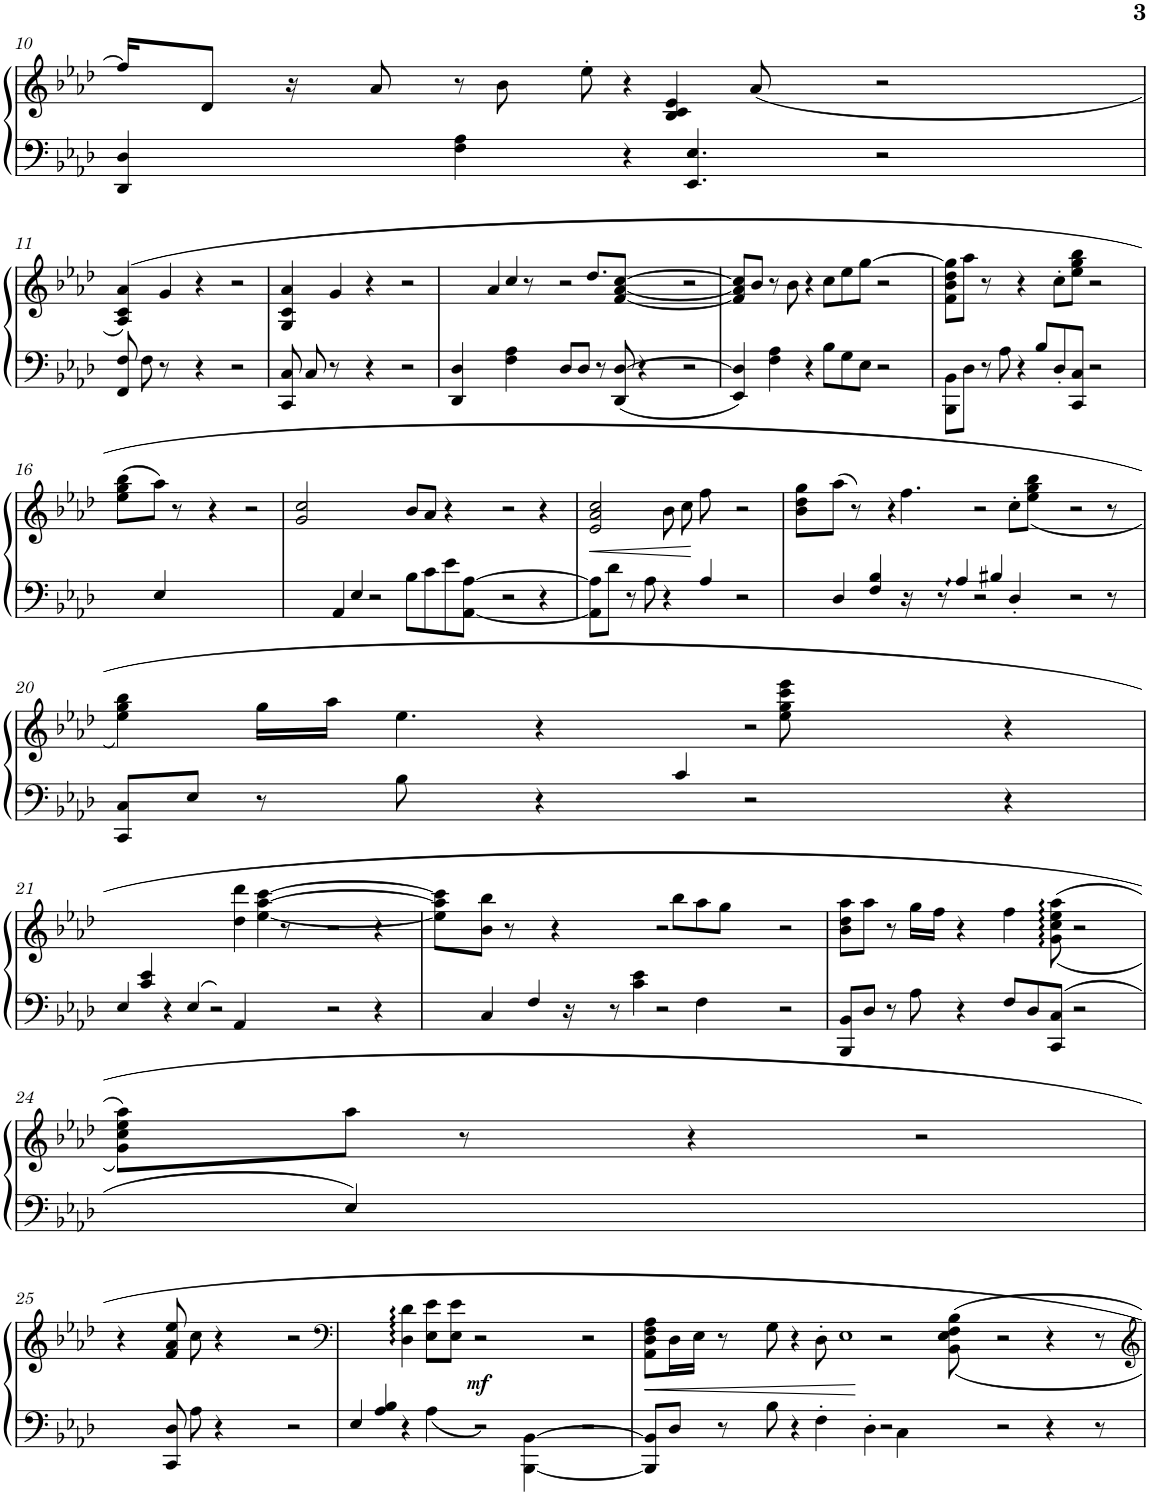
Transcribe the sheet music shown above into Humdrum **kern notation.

**kern	**kern	**dynam
*part1	*part1	*part1
*staff2	*staff1	*staff1/2
*I"Piano	*	*
*I'Pno	*	*
!!LO:PB:g=z
*clefF4	*clefG2	*
*k[b-e-a-d-]	*k[b-e-a-d-]	*
=10	=10	=10
4DD-/ 4D-/	16ff/KL]	.
.	8d-/J	.
.	16r	.
4F\ 4A-\	8a-/	.
.	8r	.
4r	8b-\	.
.	8ee-'\	.
4.EE-/ 4.E-/	4r	.
.	4B-/ 4c/ 4e-/	.
2r	.	.
.	(<8a-/	.
.	2r	.
4ryy	.	.
16ryy	4...ryy	.
4ryy	.	.
8ryy	.	.
32ryy	.	.
!!LO:LB:g=z
=11	=11	=11
8FF/ 8F/	4A-/ 4c/ 4a-/)	.
8F\	.	.
8r	4g/	.
4r	.	.
.	4r	.
2r	.	.
.	2ryy	.
2.ryy	.	.
.	2r	.
.	8ryy	.
=12	=12	=12
8CC/ 8C/	4G/ 4c/ 4a-/	.
8C/	.	.
8r	4g/	.
4r	.	.
.	4r	.
2r	.	.
.	2ryy	.
2.ryy	.	.
.	2r	.
.	8ryy	.
=13	=13	=13
4DD-/ 4D-/	8ryy	.
.	4a-/	.
4F\ 4A-\	.	.
.	4cc/	.
8D-/L	.	.
8D-/J	8r	.
8r	2r	.
8DD-/ [>8D-/	.	.
4r	.	.
8.ryy	8.dd-/L	.
2r	[<8f/ [<8a-/ [>8cc/J	.
.	8.ryy	.
.	2r	.
8.ryy	.	.
4ryy	.	.
.	8.ryy	.
16ryy	.	.
=14	=14	=14
4EE-/ 4D-/]	8f/] 8a-/] 8cc/]L	.
.	4ryy	.
4ryy	.	.
.	16ryy	.
.	8b-/J	.
16ryy	.	.
4F\ 4A-\	8r	.
.	8b-\	.
4r	4r	.
8B-\L	8cc\L	.
8G\	8ee-\	.
8E-\J	[>8gg\J	.
2r	2r	.
4..ryy	4..ryy	.
=15	=15	=15
8BBB-\ 8BB-\L	8f\ 8b-\ 8dd-\ 8gg\]L	.
8D-\J	8aa-\J	.
8r	8r	.
8A-\	4r	.
4r	.	.
.	8cc'\L	.
8B-/L	8ee-\ 8gg\ 8bb-\J	.
8D-'/	2r	.
8CC/ 8C/J	.	.
2r	.	.
.	4..ryy	.
4..ryy	.	.
.	4ryy	.
!!LO:LB:g=z
=16	=16	=16
16ryy	(>8ee-\ 8gg\ 8bb-\L	.
4E-/	.	.
.	8aa-\J)	.
.	8r	.
2ryy	.	.
.	2ryy	.
8.ryy	.	.
.	4r	.
2...ryy	.	.
.	2r	.
.	4ryy	.
.	16ryy	.
=17	=17	=17
4ryy	2g/ 2cc/	.
4AA-/	.	.
4E-/	8ryy	.
.	8b-/L	.
2r	8a-/J	.
.	4r	.
.	8ryy	.
8B-\L	2r	.
8c\	.	.
8e-\	.	.
[<8AA-\ [>8A-\J	.	.
16ryy	4r	.
2r	.	.
.	2..ryy	.
4ryy	.	.
4r	.	.
16ryy	.	.
=18	=18	=18
!	!	!LO:HP:b
8AA-\] 8A-\]L	2e-/] 2a-/] 2cc/]	<
4..ryy	.	.
.	2.ryy	.
8d-\J	.	.
8r	.	.
8A-\	.	.
4r	.	.
4A-/	.	.
.	8b-\	.
.	8cc\	.
2r	.	.
.	8ff\	.
.	2r	.
4.ryy	.	.
.	8.ryy	.
=19	=19	=19
16ryy	8b-\ 8dd-\ 8gg\L	.
4D-/	.	.
.	8aa-\J	.
.	8r	.
4F/ 4B-/	.	.
.	4r	.
16r	.	.
8r	4.ff\	.
4A-/	.	.
2r	2r	.
4B#X/	8cc'\L	.
.	(<8ee-\ 8gg\ 8bb-\J	.
4D-'/	8ryy	.
.	2r	.
16ryy	.	.
2r	.	.
.	8r	.
.	4.ryy	.
8.ryy	.	.
8r	.	.
!!LO:LB:g=z
=20	=20	=20
8CC/ 8C/L	4ee-\ 4gg\ 4bb-\)	.
4..ryy	.	.
.	2ryy	.
8E-/J	.	.
8r	.	.
.	8ryy	.
8B-\	.	.
.	16gg\LL	.
4r	16aa-\JJ	.
.	4.ee-\	.
4c/	.	.
.	4r	.
2r	.	.
.	2r	.
4ryy	.	.
.	8ee-\ 8gg\ 8ccc\ 8eee-\	.
4r	.	.
.	4ryy	.
4..ryy	.	.
.	16ryy	.
.	4r	.
.	16ryy	.
!!LO:LB:g=z
=21	=21	=21
4E-/	2ryy	.
4ryy	.	.
4c/ 4e-/	8.ryy	.
.	8ryy	.
4r	.	.
.	4dd-\ 4ddd-\	.
4E-/	.	.
.	[<4ee-\ [>4aa-\ [>4ccc\	.
2r	.	.
.	8r	.
.	2r	.
4AA-/	.	.
.	4r	.
8ryy	.	.
2r	.	.
.	2ryy	.
4r	.	.
.	8.ryy	.
=22	=22	=22
16ryy	8ee-\] 8aa-\] 8ccc\]L	.
2.ryy	.	.
.	8b-\ 8bb-\J	.
.	8r	.
.	4.ryy	.
.	4r	.
4C/	.	.
.	2r	.
4F/	.	.
16r	.	.
8r	.	.
4c\ 4e-\	8bb-\L	.
.	8aa-\	.
2r	8gg\J	.
.	8.ryy	.
.	2r	.
4F\	.	.
8ryy	.	.
.	8.ryy	.
2r	.	.
.	2ryy	.
8ryy	.	.
=23	=23	=23
8BBB-/ 8BB-/L	8b-\ 8dd-\ 8aa-\L	.
4.ryy	4ryy	.
.	16ryy	.
.	8aa-\J	.
8D-/J	.	.
.	8r	.
8r	.	.
.	16gg\LL	.
8A-\	16ff\JJ	.
.	4r	.
4r	.	.
.	4ff\	.
8F/L	.	.
8D-/	.	.
.	(>(<8g\ 8cc\ 8ee-\ 8aa-\	.
8CC/ 8C/J	.	.
.	2r	.
2r	.	.
.	4..ryy	.
4..ryy	.	.
.	16ryy	.
!!LO:LB:g=z
=24	=24	=24
16ryy	8g\ 8cc\ 8ee-\ 8aa-\L))	.
4E-/	.	.
.	8aa-\J	.
.	8r	.
2ryy	.	.
.	2ryy	.
8.ryy	.	.
.	4r	.
2...ryy	.	.
.	2r	.
.	4ryy	.
.	16ryy	.
!!LO:LB:g=z
=25	=25	=25
8ryy	4r	.
8CC/ 8D-/	.	.
8A-\	8f/ 8a-/ 8ee-/	.
4r	8cc\	.
.	4r	.
2ryy	.	.
.	2r	.
2r	.	.
.	2ryy	.
8ryy	.	.
=26	=26	=26
*	*clefF4	*
4E-/	4ryy	.
4A-/ 4B-/	4D-\ 4d-\	.
!	!	!LO:DY:b
4r	8E-\ 8e-\L	mf
.	8E-\ 8e-\J	.
4A-\	2r	.
2r	.	.
.	4.ryy	.
[<4BBB-\ [>4BB-\	.	.
.	2r	.
8ryy	.	.
2r	.	.
.	4.ryy	.
8ryy	.	.
=27	=27	=27
8BBB-/] 8BB-/]L	8AA-\] 8D-\] 8F\] 8A-\]L	.
4.ryy	2ryy	.
8D-/J	.	.
8r	16D-\L	.
.	16E-\JJ	.
8B-\	8r	.
4r	8G\	.
.	4r	.
4F'\	.	.
.	8D-'\	.
4D-'\	[8%5E-	[
2r	.	.
.	2r	.
4C\	.	.
8.ryy	.	.
.	8BB-\ 8E-\ 8F\ 8B-\	.
2r	.	.
.	2r	.
4r	.	.
.	4r	.
8r	.	.
.	8r	.
16ryy	.	.
=28	=28	=28
2ryy	4.E-]	.
.	4..ryy	.
4ryy	.	.
16ryy	.	.
=	=	=
*-	*-	*-
